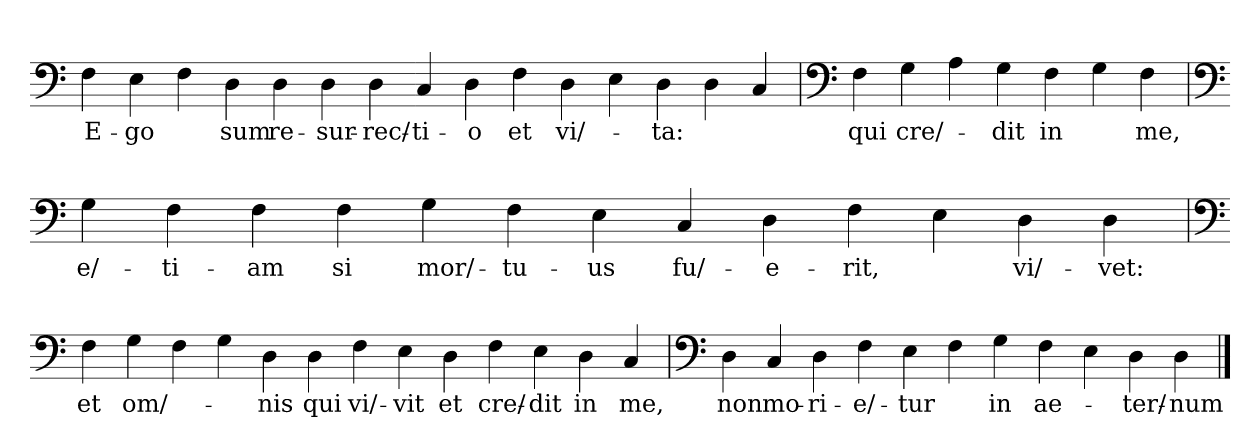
**kern	**text
*part1	*part1
*staff1	*staff1
*clefF4	*
=	=
4F	E-
4E	-go
4F	.
4D	sum
4D	re-
4D	-sur-
4D	-rec/-
4C	-ti-
4D	-o
4F	et
4D	vi/-
4E	.
4D	-ta:
4D	.
4C	.
='	='
*clefF4	*
4F	qui
4G	cre/-
4A	.
4G	-dit
4F	in
4G	.
4F	me,
=`	=`
*clefF4	*
4G	e/-
4F	-ti-
4F	-am
4F	si
4G	mor/-
4F	-tu-
4E	-us
4C	fu/-
4D	-e-
4F	-rit,
4E	.
4D	vi/-
4D	-vet:
='	='
*clefF4	*
4F	et
4G	om/-
4F	.
4G	.
4D	-nis
4D	qui
4F	vi/-
4E	-vit
4D	et
4F	cre/-
4E	-dit
4D	in
4C	me,
='	='
*clefF4	*
4D	non
4C	mo-
4D	-ri-
4F	-e/-
4E	-tur
4F	.
4G	in
4F	ae-
4E	.
4D	-ter/-
4D	-num
==	==
*-	*-
